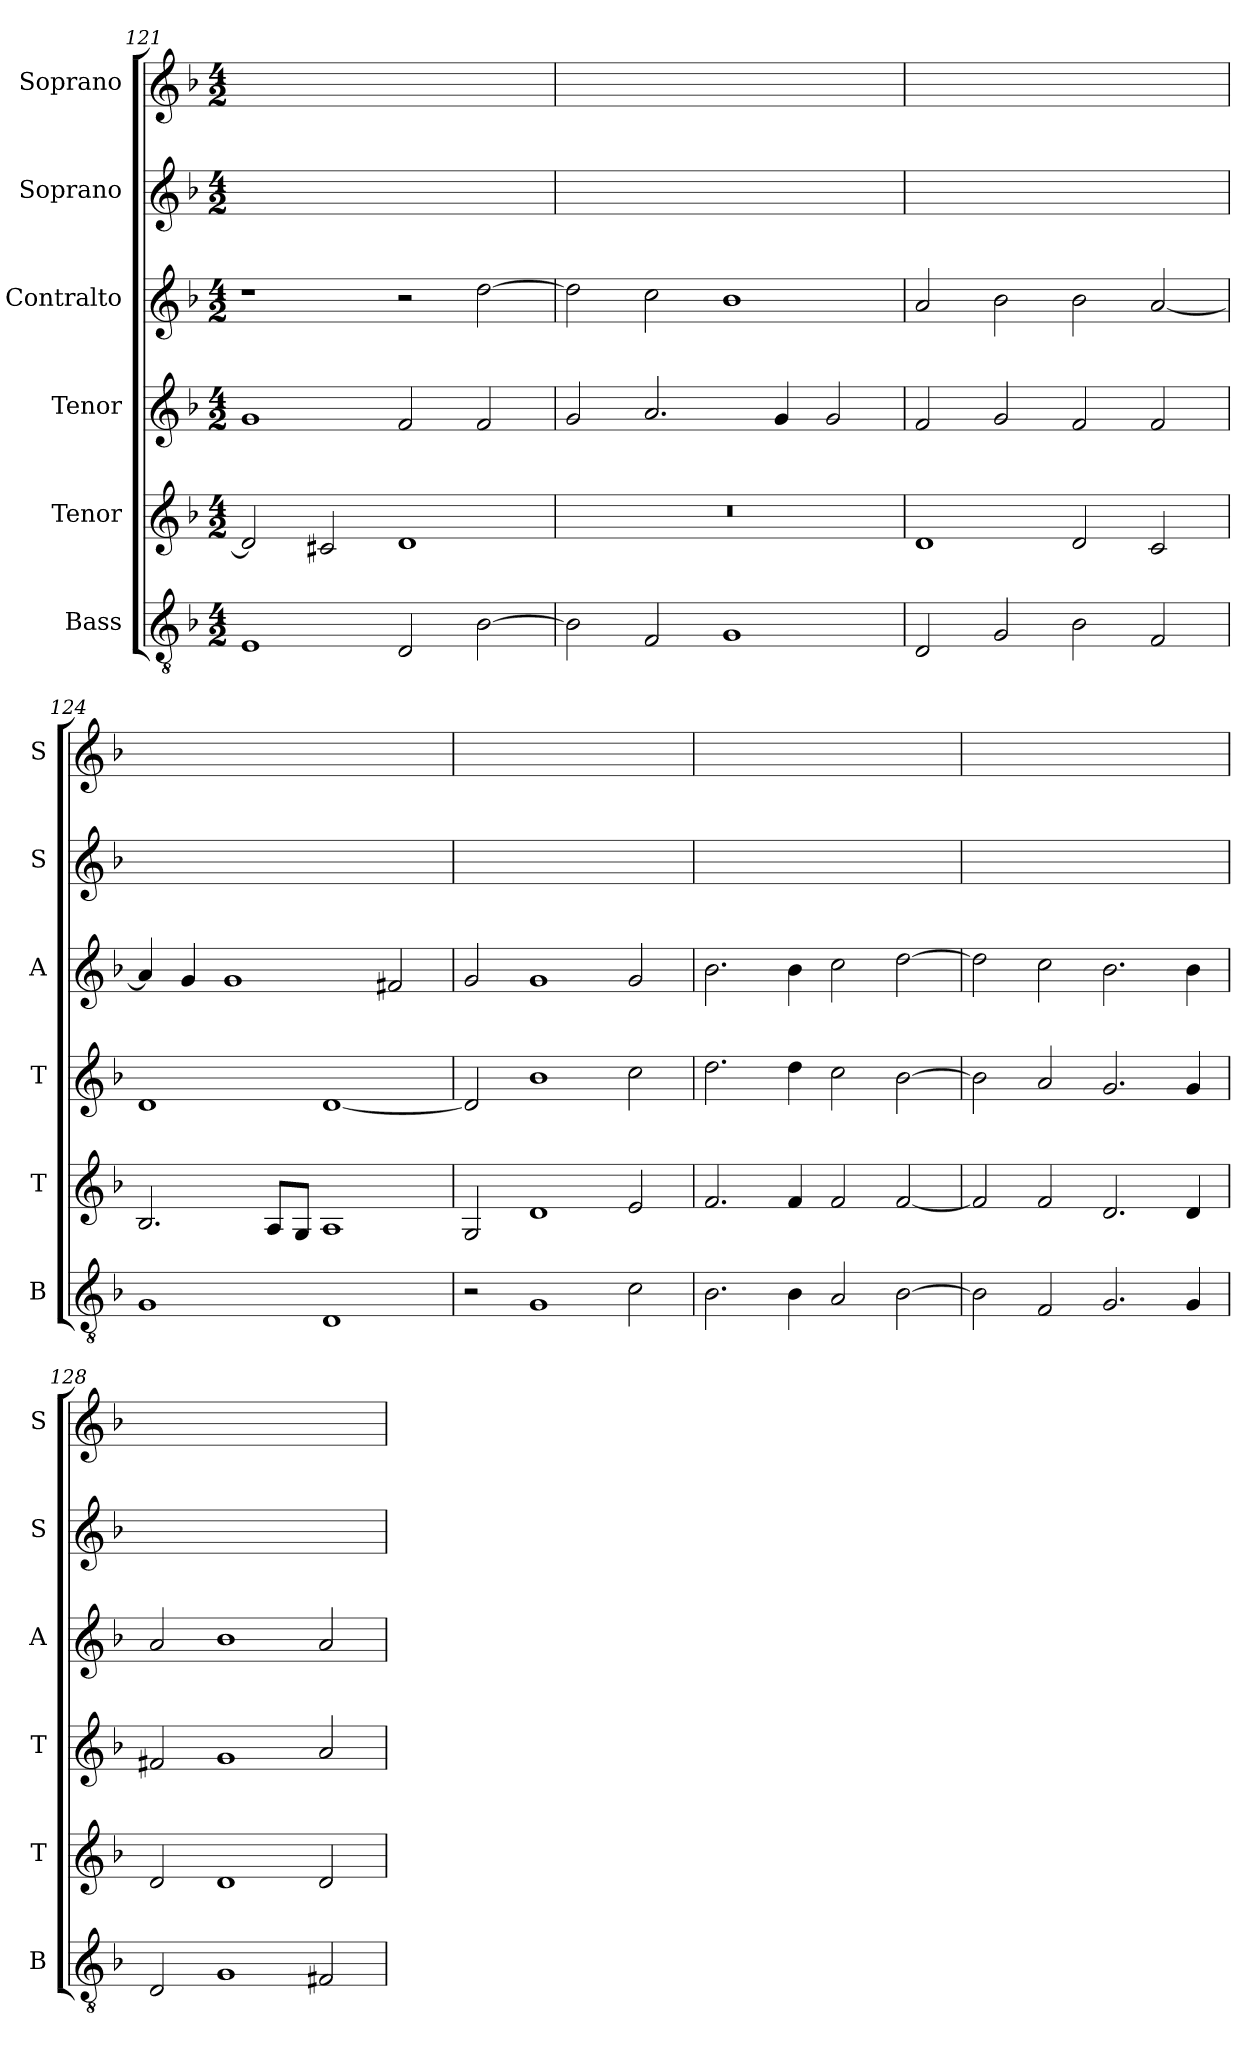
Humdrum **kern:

**kern	**kern	**kern	**kern	**kern	**kern
*part6	*part5	*part4	*part3	*part2	*part1
*staff6	*staff5	*staff4	*staff3	*staff2	*staff1
*I"Bass	*I"Tenor	*I"Tenor	*I"Contralto	*I"Soprano	*I"Soprano
*I'B	*I'T	*I'T	*I'A	*I'S	*I'S
*clefGv2	*clefG2	*clefG2	*clefG2	*clefG2	*clefG2
*k[b-]	*k[b-]	*k[b-]	*k[b-]	*k[b-]	*k[b-]
*G:dor	*G:dor	*G:dor	*G:dor	*G:dor	*G:dor
*M4/2	*M4/2	*M4/2	*M4/2	*M4/2	*M4/2
=121	=121	=121	=121	=121	=121
1E	2d]	1g	1r	0ryy	0ryy
.	2c#X	.	.	.	.
2D	1d	2f	2r	.	.
[2B-	.	2f	[2dd	.	.
=122	=122	=122	=122	=122	=122
2B-]	0r	2g	2dd]	0ryy	0ryy
2F	.	2.a	2cc	.	.
1G	.	.	1b-	.	.
.	.	4g	.	.	.
.	.	2g	.	.	.
=123	=123	=123	=123	=123	=123
2D	1d	2f	2a	0ryy	0ryy
2G	.	2g	2b-	.	.
2B-	2d	2f	2b-	.	.
2F	2c	2f	[2a	.	.
=124	=124	=124	=124	=124	=124
1G	2.B-	1d	4a]	0ryy	0ryy
.	.	.	4g	.	.
.	.	.	1g	.	.
.	8A/L	.	.	.	.
.	8G/J	.	.	.	.
1D	1A	[1d	.	.	.
.	.	.	2f#X	.	.
=125	=125	=125	=125	=125	=125
2r	2G	2d]	2g	0ryy	0ryy
1G	1d	1b-	1g	.	.
2c	2e	2cc	2g	.	.
=126	=126	=126	=126	=126	=126
2.B-	2.f	2.dd	2.b-	0ryy	0ryy
4B-	4f	4dd	4b-	.	.
2A	2f	2cc	2cc	.	.
[2B-	[2f	[2b-	[2dd	.	.
=127	=127	=127	=127	=127	=127
2B-]	2f]	2b-]	2dd]	0ryy	0ryy
2F	2f	2a	2cc	.	.
2.G	2.d	2.g	2.b-	.	.
4G	4d	4g	4b-	.	.
=128	=128	=128	=128	=128	=128
2D	2d	2f#X	2a	0ryy	0ryy
1G	1d	1g	1b-	.	.
2F#X	2d	2a	2a	.	.
=	=	=	=	=	=
*-	*-	*-	*-	*-	*-
